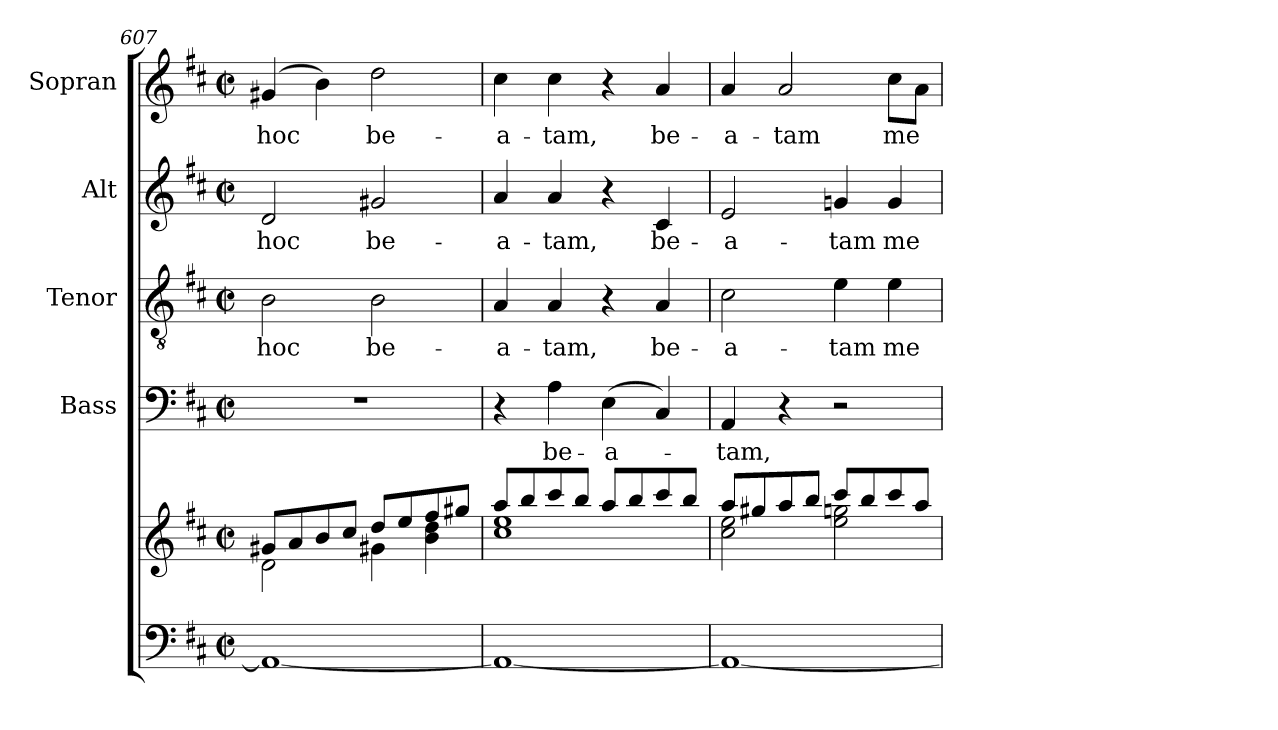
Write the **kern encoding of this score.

**kern	**kern	**kern	**text	**kern	**text	**kern	**text	**kern	**text
*part5	*part5	*part4	*part4	*part3	*part3	*part2	*part2	*part1	*part1
*staff6	*staff5	*staff4	*staff4	*staff3	*staff3	*staff2	*staff2	*staff1	*staff1
*	*	*I"Bass	*	*I"Tenor	*	*I"Alt	*	*I"Sopran	*
*	*	*I'B.	*	*I'T.	*	*I'A.	*	*I'S.	*
*clefF4	*clefG2	*clefF4	*	*clefGv2	*	*clefG2	*	*clefG2	*
*k[f#c#]	*k[f#c#]	*k[f#c#]	*	*k[f#c#]	*	*k[f#c#]	*	*k[f#c#]	*
*D:	*D:	*D:	*	*D:	*	*D:	*	*D:	*
*M2/2	*M2/2	*M2/2	*	*M2/2	*	*M2/2	*	*M2/2	*
*met(c|)	*met(c|)	*met(c|)	*	*met(c|)	*	*met(c|)	*	*met(c|)	*
=607	=607	=607	=607	=607	=607	=607	=607	=607	=607
*	*^	*	*	*	*	*	*	*	*
!	!	!	!	!	!	!LO:LY:b	!	!LO:LY:b	!	!LO:LY:b
1AA_	8g#X/L	2d\	1r	.	2B\	hoc	2d/	hoc	(4g#X/	hoc
.	8a/	.	.	.	.	.	.	.	.	.
.	8b/	.	.	.	.	.	.	.	4b\)	.
.	8cc#/J	.	.	.	.	.	.	.	.	.
!	!	!	!	!	!	!LO:LY:b	!	!LO:LY:b	!	!LO:LY:b
.	8dd/L	4g#X\	.	.	2B\	be-	2g#X/	be-	2dd\	be-
.	8ee/	.	.	.	.	.	.	.	.	.
.	8ff#/	4b\ 4dd\	.	.	.	.	.	.	.	.
.	8gg#X/J	.	.	.	.	.	.	.	.	.
!!LO:LB:g=z
=608	=608	=608	=608	=608	=608	=608	=608	=608	=608	=608
!	!	!	!	!	!	!LO:LY:b	!	!LO:LY:b	!	!LO:LY:b
1AA_	8aa/L	1cc# 1ee	4r	.	4A/	-a-	4a/	-a-	4cc#\	-a-
.	8bb/	.	.	.	.	.	.	.	.	.
!	!	!	!	!LO:LY:b	!	!LO:LY:b	!	!LO:LY:b	!	!LO:LY:b
.	8ccc#/	.	4A\	be-	4A/	-tam,	4a/	-tam,	4cc#\	-tam,
.	8bb/J	.	.	.	.	.	.	.	.	.
!	!	!	!	!LO:LY:b	!	!	!	!	!	!
.	8aa/L	.	(>4E\	-a-	4r	.	4r	.	4r	.
.	8bb/	.	.	.	.	.	.	.	.	.
!	!	!	!	!	!	!LO:LY:b	!	!LO:LY:b	!	!LO:LY:b
.	8ccc#/	.	4C#/)	.	4A/	be-	4c#/	be-	4a/	be-
.	8bb/J	.	.	.	.	.	.	.	.	.
=609	=609	=609	=609	=609	=609	=609	=609	=609	=609	=609
!	!	!	!	!LO:LY:b	!	!LO:LY:b	!	!LO:LY:b	!	!LO:LY:b
1AA_	8aa/L	2cc#\ 2ee\	4AA/	-tam,	2c#\	-a-	2e/	-a-	4a/	-a-
.	8gg#X/	.	.	.	.	.	.	.	.	.
!	!	!	!	!	!	!	!	!	!	!LO:LY:b
.	8aa/	.	4r	.	.	.	.	.	2a/	-tam
.	8bb/J	.	.	.	.	.	.	.	.	.
!	!	!	!	!	!	!LO:LY:b	!	!LO:LY:b	!	!
.	8ccc#/L	2ee\ 2ggn\	2r	.	4e\	-tam	4gn/	-tam	.	.
.	8bb/	.	.	.	.	.	.	.	.	.
!	!	!	!	!	!	!LO:LY:b	!	!LO:LY:b	!	!LO:LY:b
.	8ccc#/	.	.	.	4e\	me	4g/	me	8cc#\L	me
.	8aa/J	.	.	.	.	.	.	.	8a\J	.
*	*v	*v	*	*	*	*	*	*	*	*
=	=	=	=	=	=	=	=	=	=
*-	*-	*-	*-	*-	*-	*-	*-	*-	*-
